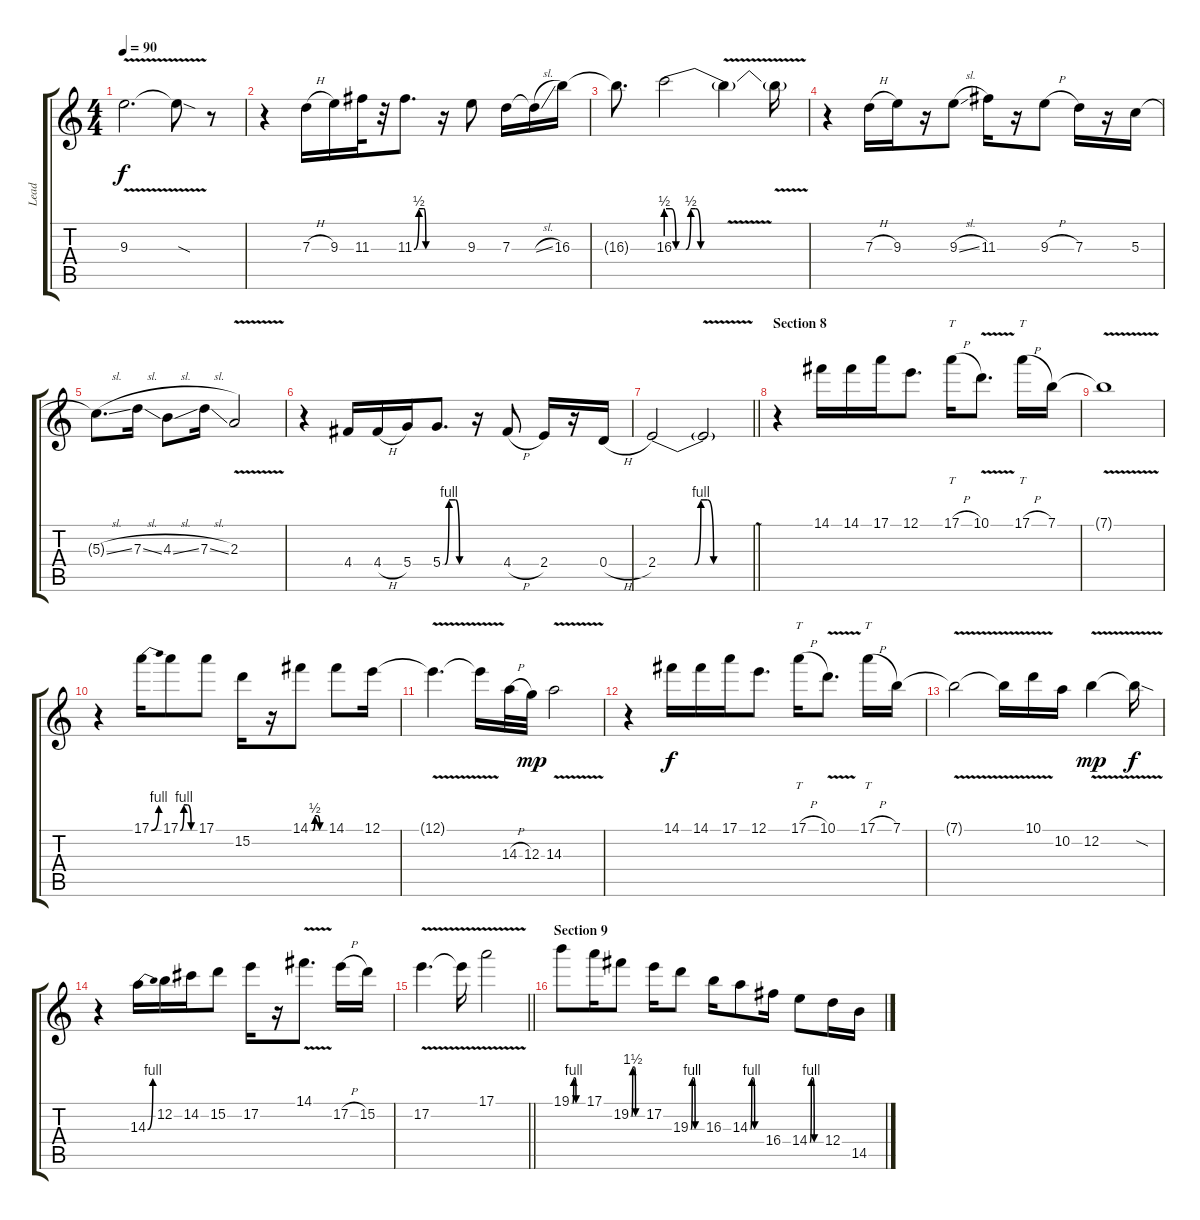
\track ("Lead" "Lead") {instrument overdrivenguitar}
\staff {score tabs}
\tuning (E4 B3 G3 D3 A2 E2) {hide}
\ts (4 4)
\tempo 90
\clef g2
\ks c
9.3{v t}.2{d dy f} 9.3{v sod t}.8 r.8 |
r.4 7.3{h}.16 9.3.16 11.3.32 r.32 11.3{be (custom 0 0 15 2 30 2 36 0 60 0)}.8{d} r.16 9.3.8 7.3.16 7.3{sl t}.16 16.3.16 |
16.3{t}.8{d} 16.3{be (custom 0 2 5 2 10 0 20 0 25 2 30 2 35 0 60 0)}.2 16.3{v t}.4 16.3{t}.16 |
r.4 7.3{h}.16 9.3.16 r.16 9.3{sl}.8 11.3.16 r.16 9.3{h}.8 7.3.16 r.16 5.3.16 |
5.3{sl t}.8{d} 7.3{sl}.16 4.3{sl}.8 7.3{sl}.16 2.3{v}.2 |
r.4 4.4.16 4.4{h}.16 5.4.16 5.4{be (custom 0 0 5 0 15 4 30 4 40 0 60 0)}.8{d} r.16 4.4{h}.8 2.4.16 r.16 0.4{h}.16 |
\barLineRight lightlight
2.4{be (custom 0 0 23 0 27 4 31 4 35 0 60 0)}.2 2.4{v t}.2 |
\section ("" "Section 8")
r.4 14.1.16 14.1.16 17.1.16 12.1.8{d} 17.1{h}.16{tt} 10.1{v}.8{d} 17.1{h}.16{tt} 7.1.16 |
7.1{v t}.1 |
r.4 17.1{be (bend 0 0 60 4)}.16 17.1{be (custom 0 0 15 4 30 4 45 0 60 0)}.8 17.1.8 15.2.16 r.16 14.1{be (custom 0 0 10 0 20 2 30 2 40 0 60 0)}.8 14.1.8 12.1.16 |
12.1{v t}.4{d} 12.1{t}.16 14.3{h}.32 12.3.32{dy mp} 14.3{v}.2 |
r.4 14.1.16{dy f} 14.1.16 17.1.16 12.1.8{d} 17.1{h}.16{tt} 10.1{v}.8{d} 17.1{h}.16{tt} 7.1.16 |
7.1{v t}.2 7.1{t}.16 10.1{v}.16 10.2.16 12.2{v}.4{dy mp} 12.2{sod t}.16{dy f} |
r.4 14.3{be (bend 0 0 60 4)}.16 12.2.16 14.2.16 15.2.8 17.2.16 r.16 14.1{v}.8{d} 17.2{h}.16 15.2.16 |
\barLineRight lightlight
17.2{v}.4{d} 17.2{t}.16 17.1{v}.2 |
\section ("" "Section 9")
19.1{be (custom 0 0 5 0 8 0 13 4 20 4 25 0 30 0 60 0)}.8 17.1.16 19.2{be (custom 0 0 5 0 10 6 20 6 25 0 30 0 60 0)}.8 17.2.16 19.3{be (custom 0 0 5 0 10 4 20 4 25 0 30 0 60 0)}.8 16.3.16 14.3{be (custom 0 0 5 0 10 4 20 4 25 0 30 0 60 0)}.8 16.4.16 14.4{be (custom 0 0 5 0 10 4 20 4 25 0 30 0 60 0)}.8 12.4.16 14.5.16
